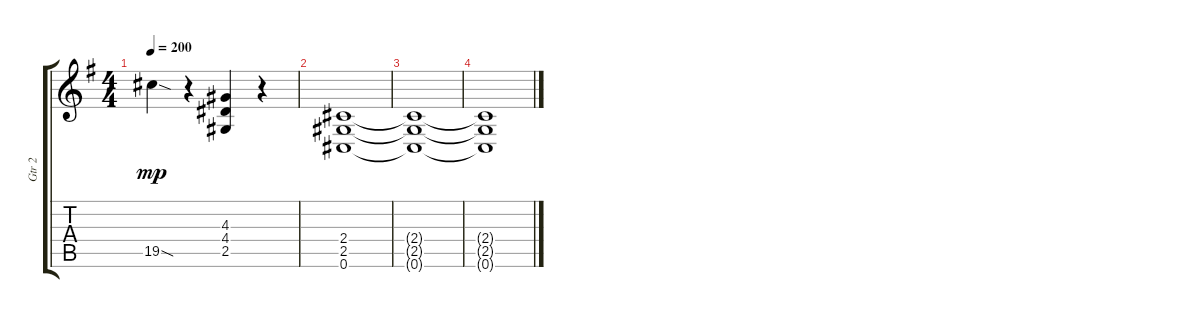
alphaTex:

\track ("Gtr 2" "Gtr 2") {instrument distortionguitar}
\staff {score tabs}
\tuning (Db4 Ab3 E3 B2 Gb2 Db2) {hide}
\ts (4 4)
\tempo 200
\clef g2
\ks g
19.5{sod}.4{dy mp} r.4 (4.3 4.4 2.5).4 r.4 |
(2.4 2.5 0.6).1 |
(2.4{t} 2.5{t} 0.6{t}).1 |
(2.4{t} 2.5{t} 0.6{t}).1
